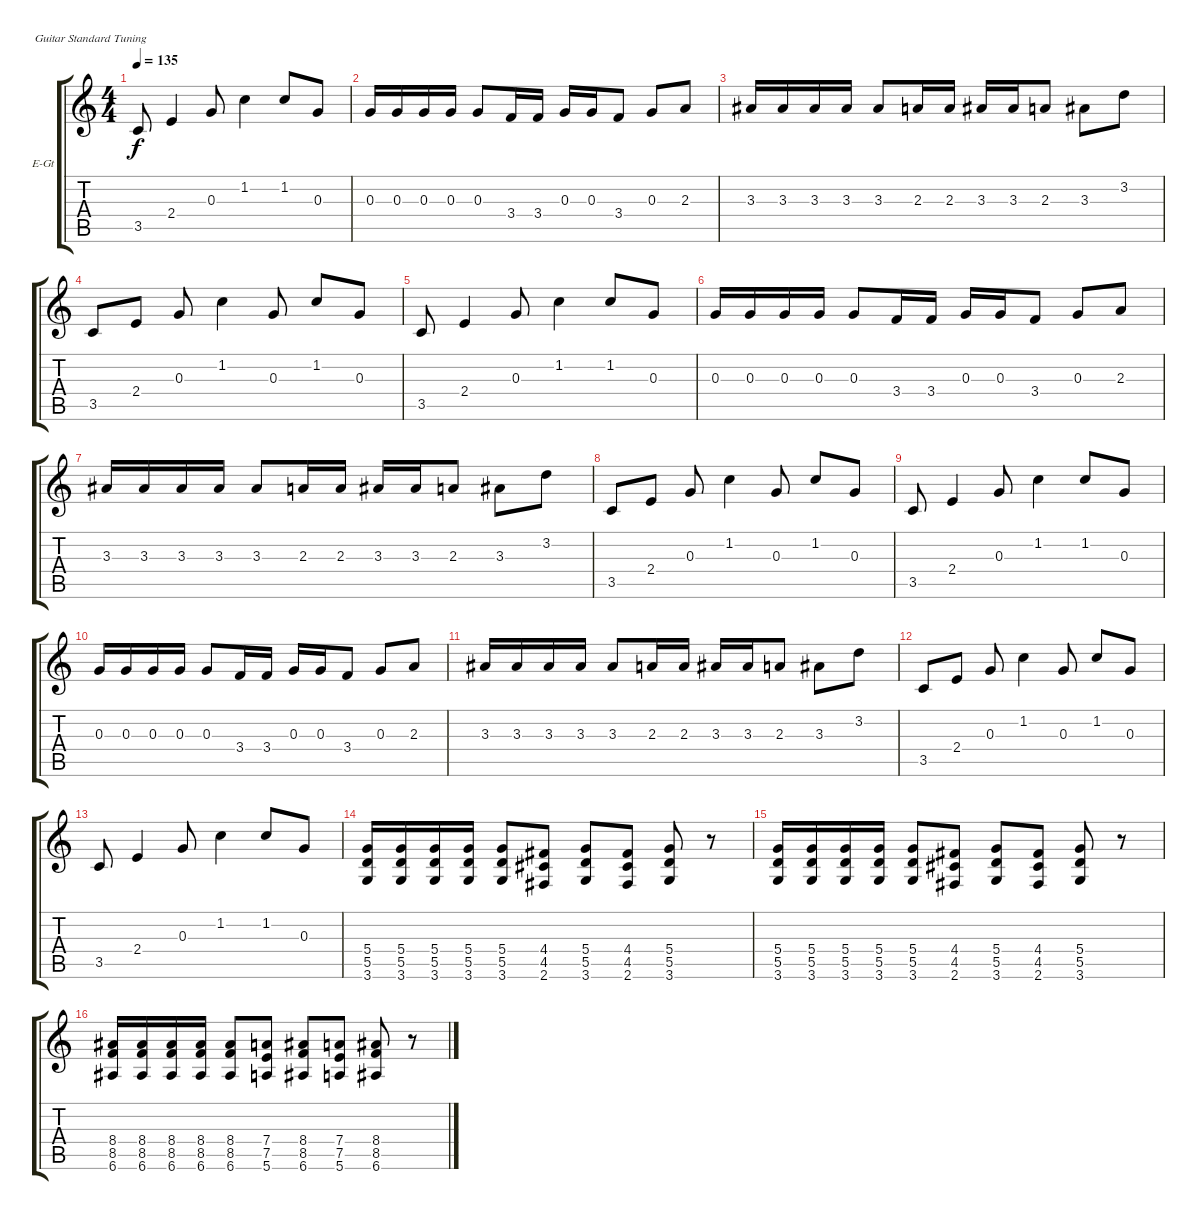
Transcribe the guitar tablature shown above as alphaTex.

\bracketExtendMode groupsimilarinstruments
\firstSystemTrackNameOrientation horizontal
\otherSystemsTrackNameOrientation horizontal
\track ("Соло гитара" "E-Gt") {instrument electricguitarclean}
\staff {score tabs}
\tuning (E4 B3 G3 D3 A2 E2)
\ts (4 4)
\tempo 135
\clef g2
\scale
0.333333
\ks c
3.5.8{dy f} 2.4.4 0.3.8 1.2.4 1.2.8 0.3.8 |
\scale
0.333333 0.3.16 0.3.16 0.3.16 0.3.16 0.3.8 3.4.16 3.4.16 0.3.16 0.3.16 3.4.8 0.3.8 2.3.8 |
\scale
0.333333 3.3.16 3.3.16 3.3.16 3.3.16 3.3.8 2.3.16 2.3.16 3.3.16 3.3.16 2.3.8 3.3.8 3.2.8 |
\scale
0.333333 3.5.8 2.4.8 0.3.8 1.2.4 0.3.8 1.2.8 0.3.8 |
\scale
0.333333 3.5.8 2.4.4 0.3.8 1.2.4 1.2.8 0.3.8 |
\scale
0.333333 0.3.16 0.3.16 0.3.16 0.3.16 0.3.8 3.4.16 3.4.16 0.3.16 0.3.16 3.4.8 0.3.8 2.3.8 |
\scale
0.333333 3.3.16 3.3.16 3.3.16 3.3.16 3.3.8 2.3.16 2.3.16 3.3.16 3.3.16 2.3.8 3.3.8 3.2.8 |
\scale
0.333333 3.5.8 2.4.8 0.3.8 1.2.4 0.3.8 1.2.8 0.3.8 |
\scale
0.333333 3.5.8 2.4.4 0.3.8 1.2.4 1.2.8 0.3.8 |
\scale
0.333333 0.3.16 0.3.16 0.3.16 0.3.16 0.3.8 3.4.16 3.4.16 0.3.16 0.3.16 3.4.8 0.3.8 2.3.8 |
\scale
0.333333 3.3.16 3.3.16 3.3.16 3.3.16 3.3.8 2.3.16 2.3.16 3.3.16 3.3.16 2.3.8 3.3.8 3.2.8 |
\scale
0.333333 3.5.8 2.4.8 0.3.8 1.2.4 0.3.8 1.2.8 0.3.8 |
\scale
0.333333 3.5.8 2.4.4 0.3.8 1.2.4 1.2.8 0.3.8 |
\scale
0.333333 (5.4 5.5 3.6).16 (5.4 5.5 3.6).16 (5.4 5.5 3.6).16 (5.4 5.5 3.6).16 (5.4 5.5 3.6).8 (4.4 4.5 2.6).8 (5.4 5.5 3.6).8 (4.4 4.5 2.6).8 (5.4 5.5 3.6).8 r.8 |
\scale
0.333333 (5.4 5.5 3.6).16 (5.4 5.5 3.6).16 (5.4 5.5 3.6).16 (5.4 5.5 3.6).16 (5.4 5.5 3.6).8 (4.4 4.5 2.6).8 (5.4 5.5 3.6).8 (4.4 4.5 2.6).8 (5.4 5.5 3.6).8 r.8 |
\scale
0.333333 (8.4 8.5 6.6).16 (8.4 8.5 6.6).16 (8.4 8.5 6.6).16 (8.4 8.5 6.6).16 (8.4 8.5 6.6).8 (7.4 7.5 5.6).8 (8.4 8.5 6.6).8 (7.4 7.5 5.6).8 (8.4 8.5 6.6).8 r.8
